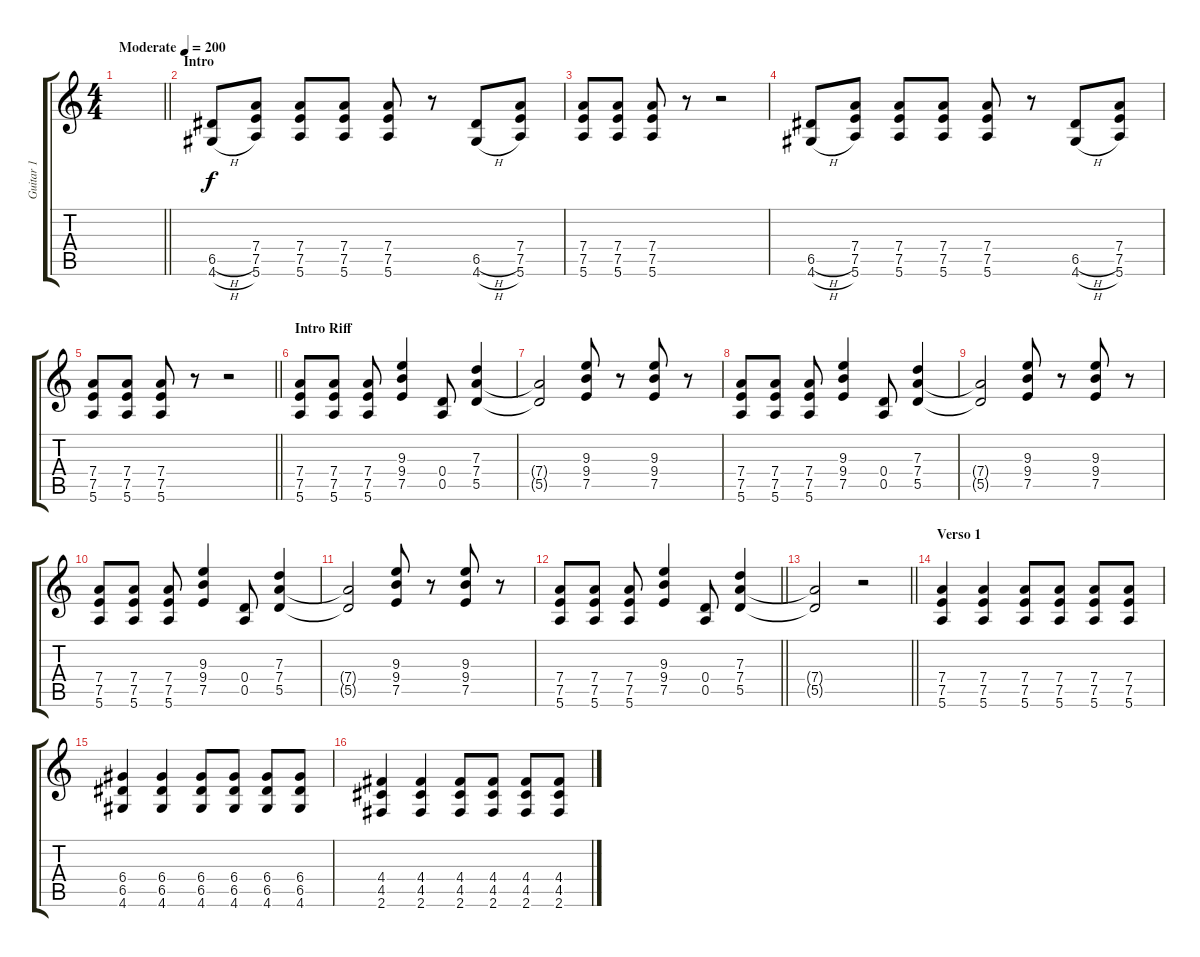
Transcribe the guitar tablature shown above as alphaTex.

\track ("Guitar 1" "Guitar 1") {instrument distortionguitar}
\staff {score tabs}
\tuning (E4 B3 G3 D3 A2 E2) {hide}
\ts (4 4)
\tempo (200 "Moderate")
\clef g2
\barLineRight lightlight
\ks c
|
\section ("" "Intro")
(6.5{h} 4.6{h}).8 (7.4 7.5 5.6).8 (7.4 7.5 5.6).8 (7.4 7.5 5.6).8 (7.4 7.5 5.6).8 r.8 (6.5{h} 4.6{h}).8 (7.4 7.5 5.6).8 |
(7.4 7.5 5.6).8 (7.4 7.5 5.6).8 (7.4 7.5 5.6).8 r.8 r.2 |
(6.5{h} 4.6{h}).8 (7.4 7.5 5.6).8 (7.4 7.5 5.6).8 (7.4 7.5 5.6).8 (7.4 7.5 5.6).8 r.8 (6.5{h} 4.6{h}).8 (7.4 7.5 5.6).8 |
\barLineRight lightlight
(7.4 7.5 5.6).8 (7.4 7.5 5.6).8 (7.4 7.5 5.6).8 r.8 r.2 |
\section ("" "Intro Riff")
(7.4 7.5 5.6).8 (7.4 7.5 5.6).8 (7.4 7.5 5.6).8 (9.3 9.4 7.5).4 (0.4 0.5).8 (7.3 7.4 5.5).4 |
(7.4{t} 5.5{t}).2 (9.3 9.4 7.5).8 r.8 (9.3 9.4 7.5).8 r.8 |
(7.4 7.5 5.6).8 (7.4 7.5 5.6).8 (7.4 7.5 5.6).8 (9.3 9.4 7.5).4 (0.4 0.5).8 (7.3 7.4 5.5).4 |
(7.4{t} 5.5{t}).2 (9.3 9.4 7.5).8 r.8 (9.3 9.4 7.5).8 r.8 |
(7.4 7.5 5.6).8 (7.4 7.5 5.6).8 (7.4 7.5 5.6).8 (9.3 9.4 7.5).4 (0.4 0.5).8 (7.3 7.4 5.5).4 |
(7.4{t} 5.5{t}).2 (9.3 9.4 7.5).8 r.8 (9.3 9.4 7.5).8 r.8 |
\barLineRight lightlight
(7.4 7.5 5.6).8 (7.4 7.5 5.6).8 (7.4 7.5 5.6).8 (9.3 9.4 7.5).4 (0.4 0.5).8 (7.3 7.4 5.5).4 |
\section ("" "")
\barLineRight lightlight
(7.4{t} 5.5{t}).2 r.2 |
\section ("" "Verso 1")
(7.4 7.5 5.6).4 (7.4 7.5 5.6).4 (7.4 7.5 5.6).8 (7.4 7.5 5.6).8 (7.4 7.5 5.6).8 (7.4 7.5 5.6).8 |
(6.4 6.5 4.6).4 (6.4 6.5 4.6).4 (6.4 6.5 4.6).8 (6.4 6.5 4.6).8 (6.4 6.5 4.6).8 (6.4 6.5 4.6).8 |
(4.4 4.5 2.6).4 (4.4 4.5 2.6).4 (4.4 4.5 2.6).8 (4.4 4.5 2.6).8 (4.4 4.5 2.6).8 (4.4 4.5 2.6).8
